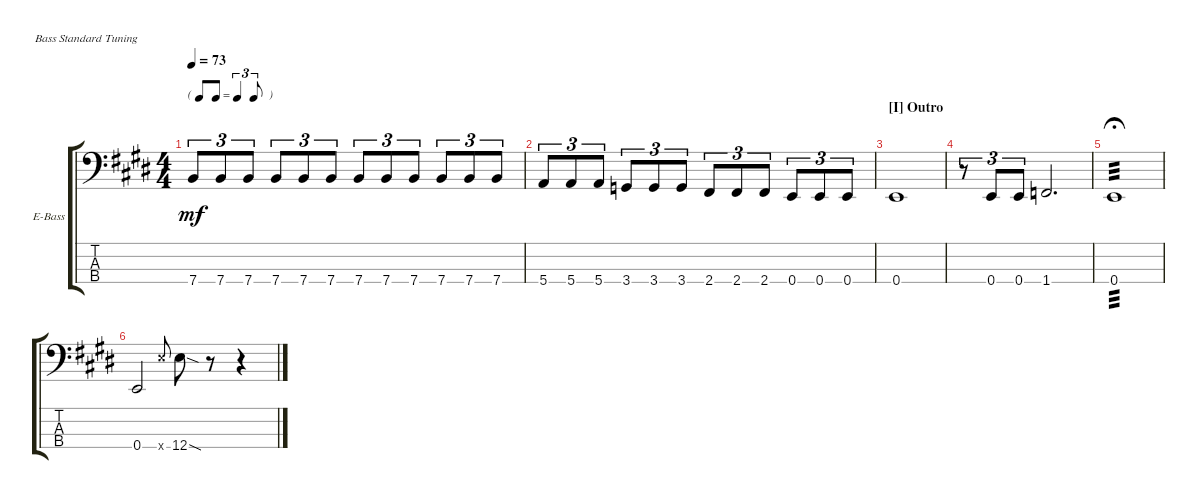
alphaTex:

\defaultSystemsLayout 4
\bracketExtendMode groupsimilarinstruments
\firstSystemTrackNameOrientation horizontal
\otherSystemsTrackNameOrientation horizontal
\track ("Electric Bass" "E-Bass") {instrument electricbassfinger}
\staff {score tabs}
\tuning (G2 D2 A1 E1)
\ts (4 4)
\tf triplet8th
\tempo 73
\clef f4
\ks e
7.4.8{tu (3 2) dy mf} 7.4.8{tu (3 2)} 7.4.8{tu (3 2)} 7.4.8{tu (3 2)} 7.4.8{tu (3 2)} 7.4.8{tu (3 2)} 7.4.8{tu (3 2)} 7.4.8{tu (3 2)} 7.4.8{tu (3 2)} 7.4.8{tu (3 2)} 7.4.8{tu (3 2)} 7.4.8{tu (3 2)} |
5.4.8{tu (3 2)} 5.4.8{tu (3 2)} 5.4.8{tu (3 2)} 3.4.8{tu (3 2)} 3.4.8{tu (3 2)} 3.4.8{tu (3 2)} 2.4.8{tu (3 2)} 2.4.8{tu (3 2)} 2.4.8{tu (3 2)} 0.4.8{tu (3 2)} 0.4.8{tu (3 2)} 0.4.8{tu (3 2)} |
\section ("I" "Outro")
0.4.1 |
r.8{tu (3 2)} 0.4.8{tu (3 2)} 0.4.8{tu (3 2)} 1.4.2{d} |
0.4.1{tp 3 fermata (medium 0.5)} |
0.4.2 12.4{x}.8{gr onbeat beam split} 12.4{sod}.8 r.8 r.4
